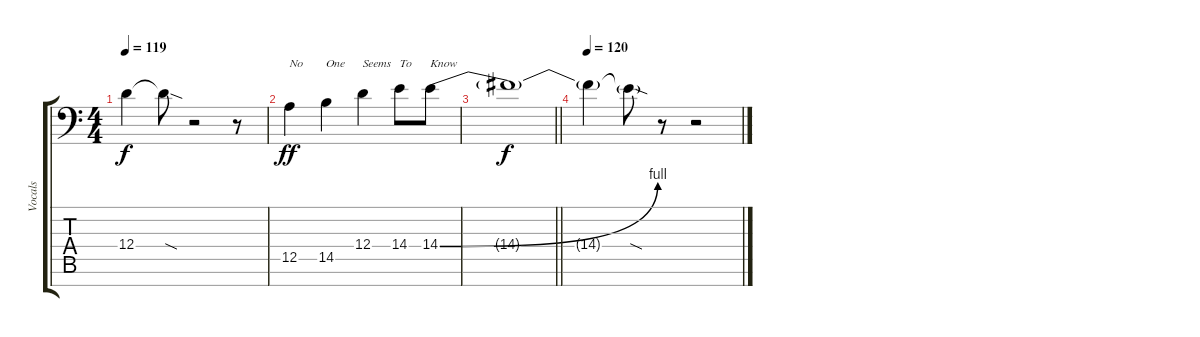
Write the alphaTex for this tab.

\track ("Vocals" "Vocals") {instrument bassoon}
\staff {score tabs}
\tuning (D4 A3 E3 D3 A2 E2 A1) {hide}
\ts (4 4)
\tempo 119
\clef f4
\ks c
12.4{t}.4{dy f} 12.4{sod t}.8 r.2 r.8 |
12.5.4{txt "No" dy ff} 14.5.4{txt "One"} 12.4.4{txt "Seems"} 14.4.8{txt "To"} 14.4{be (bend 0 0 60 4)}.8{txt "Know"} |
\barLineRight lightlight
14.4{t}.1{dy f} |
\section ("" "")
\tempo 120
14.4{t}.4 14.4{sod t}.8 r.8 r.2
